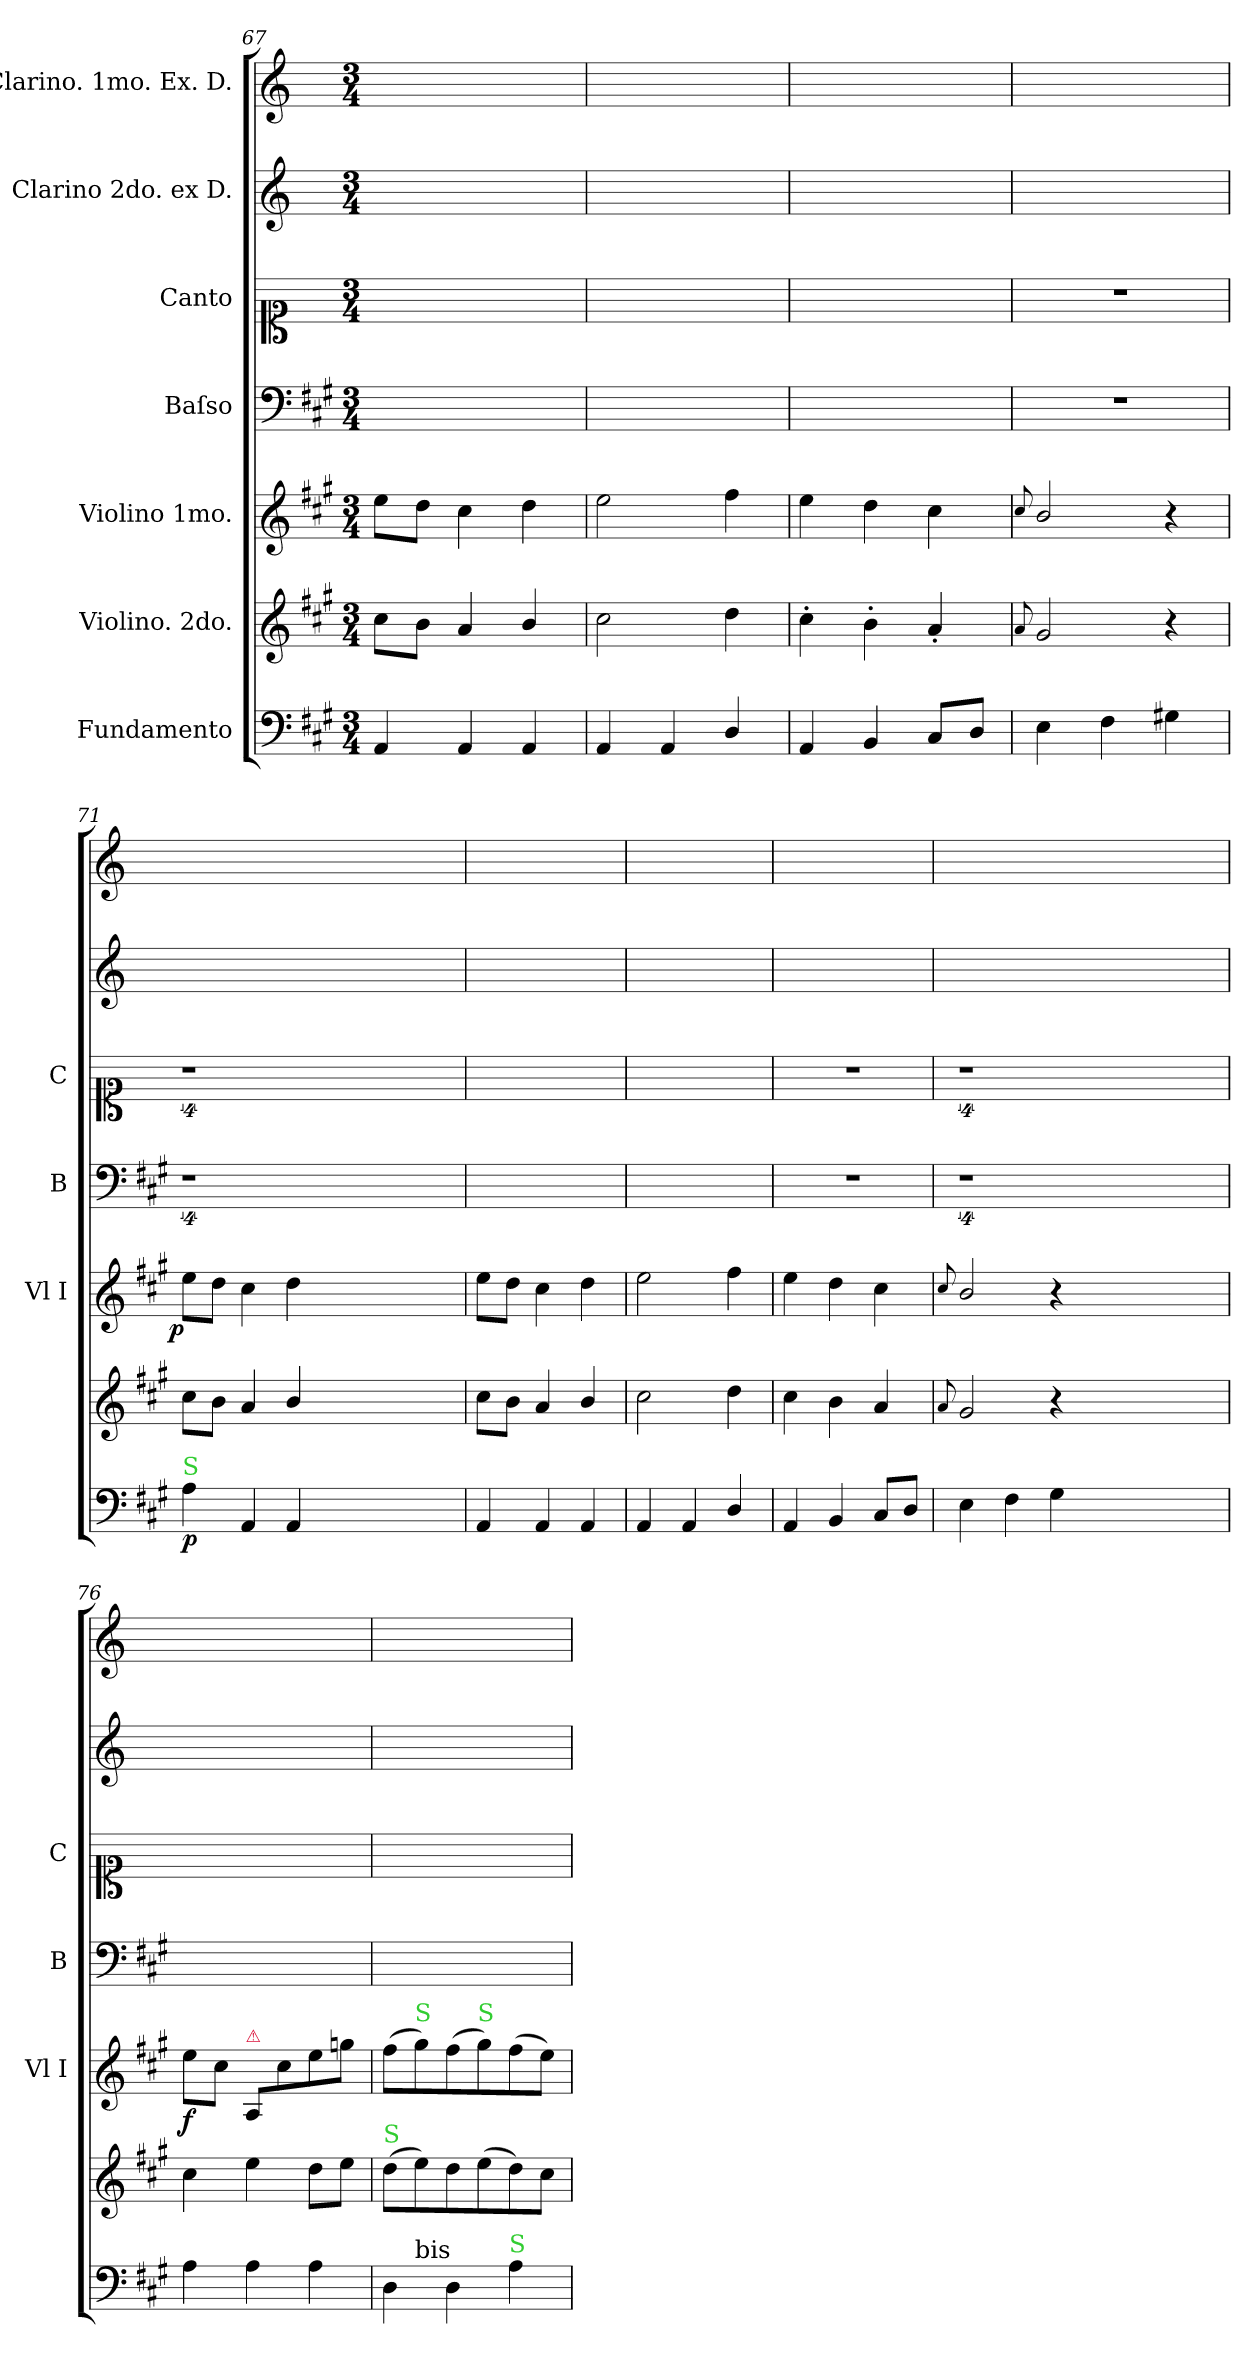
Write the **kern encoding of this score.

**kern	**dynam	**kern	**kern	**dynam	**kern	**kern	**kern	**kern
*part7	*part7	*part6	*part5	*part5	*part4	*part3	*part2	*part1
*staff7	*staff7	*staff6	*staff5	*staff5	*staff4	*staff3	*staff2	*staff1
*I"Fundamento	*	*I"Violino. 2do.	*I"Violino 1mo.	*	*I"Baſso	*I"Canto	*I"Clarino 2do. ex D.	*I"Clarino. 1mo. Ex. D.
*	*	*	*I'Vl I	*	*I'B	*I'C	*	*
*clefF4	*	*clefG2	*clefG2	*	*clefF4	*clefC1	*clefG2	*clefG2
*	*	*	*	*	*	*	*ITrd-1c-2	*ITrd-1c-2
*k[f#c#g#]	*	*k[f#c#g#]	*k[f#c#g#]	*	*k[f#c#g#]	*	*k[f#c#]	*k[f#c#]
*M3/4	*	*M3/4	*M3/4	*	*M3/4	*M3/4	*M3/4	*M3/4
=67	=67	=67	=67	=67	=67	=67	=67	=67
4AA/	.	8cc#\L	8ee\L	.	2.ryy	2.ryy	2.ryy	2.ryy
.	.	8b\J	8dd\J	.	.	.	.	.
4AA/	.	4a/	4cc#\	.	.	.	.	.
4AA/	.	4b/	4dd\	.	.	.	.	.
=68	=68	=68	=68	=68	=68	=68	=68	=68
4AA/	.	2cc#\	2ee\	.	2.ryy	2.ryy	2.ryy	2.ryy
4AA/	.	.	.	.	.	.	.	.
4D/	.	4dd\	4ff#\	.	.	.	.	.
=69	=69	=69	=69	=69	=69	=69	=69	=69
4AA/	.	4cc#'\	4ee\	.	2.ryy	2.ryy	2.ryy	2.ryy
4BB/	.	4b'\	4dd\	.	.	.	.	.
8C#/L	.	4a'/	4cc#\	.	.	.	.	.
8D/J	.	.	.	.	.	.	.	.
=70	=70	=70	=70	=70	=70	=70	=70	=70
.	.	8qqa/	8qqcc#/	.	.	.	.	.
4E\	.	2g#/	2b/	.	2.r	2.r	2.ryy	2.ryy
4F#\	.	.	.	.	.	.	.	.
4G#X\	.	4r	4r	.	.	.	.	.
=71	=71	=71	=71	=71	=71	=71	=71	=71
!LO:TX:a:color=limegreen:t=S	!	!	!	!	!	!	!	!
!	!	!	!	!LO:DY:b:rj	!	!	!	!
4A\	p	8cc#\L	8ee\L	p.	4%9r	4%9r	2.ryy	2.ryy
.	.	8b\J	8dd\J	.	.	.	.	.
4AA/	.	4a/	4cc#\	.	.	.	.	.
4AA/	.	4b/	4dd\	.	.	.	.	.
1.ryy	.	1.ryy	1.ryy	.	.	.	1.ryy	1.ryy
=72	=72	=72	=72	=72	=72	=72	=72	=72
4AA/	.	8cc#\L	8ee\L	.	2.ryy	2.ryy	2.ryy	2.ryy
.	.	8b\J	8dd\J	.	.	.	.	.
4AA/	.	4a/	4cc#\	.	.	.	.	.
4AA/	.	4b/	4dd\	.	.	.	.	.
=73	=73	=73	=73	=73	=73	=73	=73	=73
4AA/	.	2cc#\	2ee\	.	2.ryy	2.ryy	2.ryy	2.ryy
4AA/	.	.	.	.	.	.	.	.
4D/	.	4dd\	4ff#\	.	.	.	.	.
=74	=74	=74	=74	=74	=74	=74	=74	=74
4AA/	.	4cc#\	4ee\	.	2.r	2.r	2.ryy	2.ryy
4BB/	.	4b\	4dd\	.	.	.	.	.
8C#/L	.	4a/	4cc#\	.	.	.	.	.
8D/J	.	.	.	.	.	.	.	.
=75	=75	=75	=75	=75	=75	=75	=75	=75
.	.	8qqa/	8qqcc#/	.	.	.	.	.
4E\	.	2g#/	2b/	.	4%9r	4%9r	2.ryy	2.ryy
4F#\	.	.	.	.	.	.	.	.
4G#\	.	4r	4r	.	.	.	.	.
1.ryy	.	1.ryy	1.ryy	.	.	.	1.ryy	1.ryy
=76	=76	=76	=76	=76	=76	=76	=76	=76
!	!	!	!	!LO:DY:b	!	!	!	!
4A\	.	4cc#\	8ee\L	f	2.ryy	2.ryy	2.ryy	2.ryy
.	.	.	8cc#\J	.	.	.	.	.
!	!	!	!LO:TX:a:color=crimson:t=⚠	!	!	!	!	!
4A\	.	4ee\	8A/L	.	.	.	.	.
.	.	.	8cc#\	.	.	.	.	.
4A\	.	8dd\L	8ee\	.	.	.	.	.
.	.	8ee\J	8ggn\J	.	.	.	.	.
=77	=77	=77	=77	=77	=77	=77	=77	=77
!	!	!LO:TX:a:color=limegreen:t=S	!	!	!	!	!	!
!LO:TX:a:color=limegreen:t=S	!	!	!	!	!	!	!	!
*^	*	*	*	*	*	*	*	*
4D\	8ryy	.	(8dd\L	(8ff#\L	.	2.ryy	2.ryy	2.ryy	2.ryy
!	!	!	!	!LO:TX:a:color=limegreen:t=S	!	!	!	!	!
!	!LO:TX:a:t=bis	!	!	!	!	!	!	!	!
.	2ryy	.	8ee\)	8gg#\)	.	.	.	.	.
4D\	.	.	8dd\	(8ff#\	.	.	.	.	.
!	!	!	!	!LO:TX:a:color=limegreen:t=S	!	!	!	!	!
.	.	.	(8ee\	8gg#\)	.	.	.	.	.
!LO:TX:a:color=limegreen:t=S	!	!	!	!	!	!	!	!	!
4A\	.	.	8dd\)	(8ff#\	.	.	.	.	.
.	8ryy	.	8cc#\J	8ee\J)	.	.	.	.	.
*v	*v	*	*	*	*	*	*	*	*
=	=	=	=	=	=	=	=	=
*-	*-	*-	*-	*-	*-	*-	*-	*-
